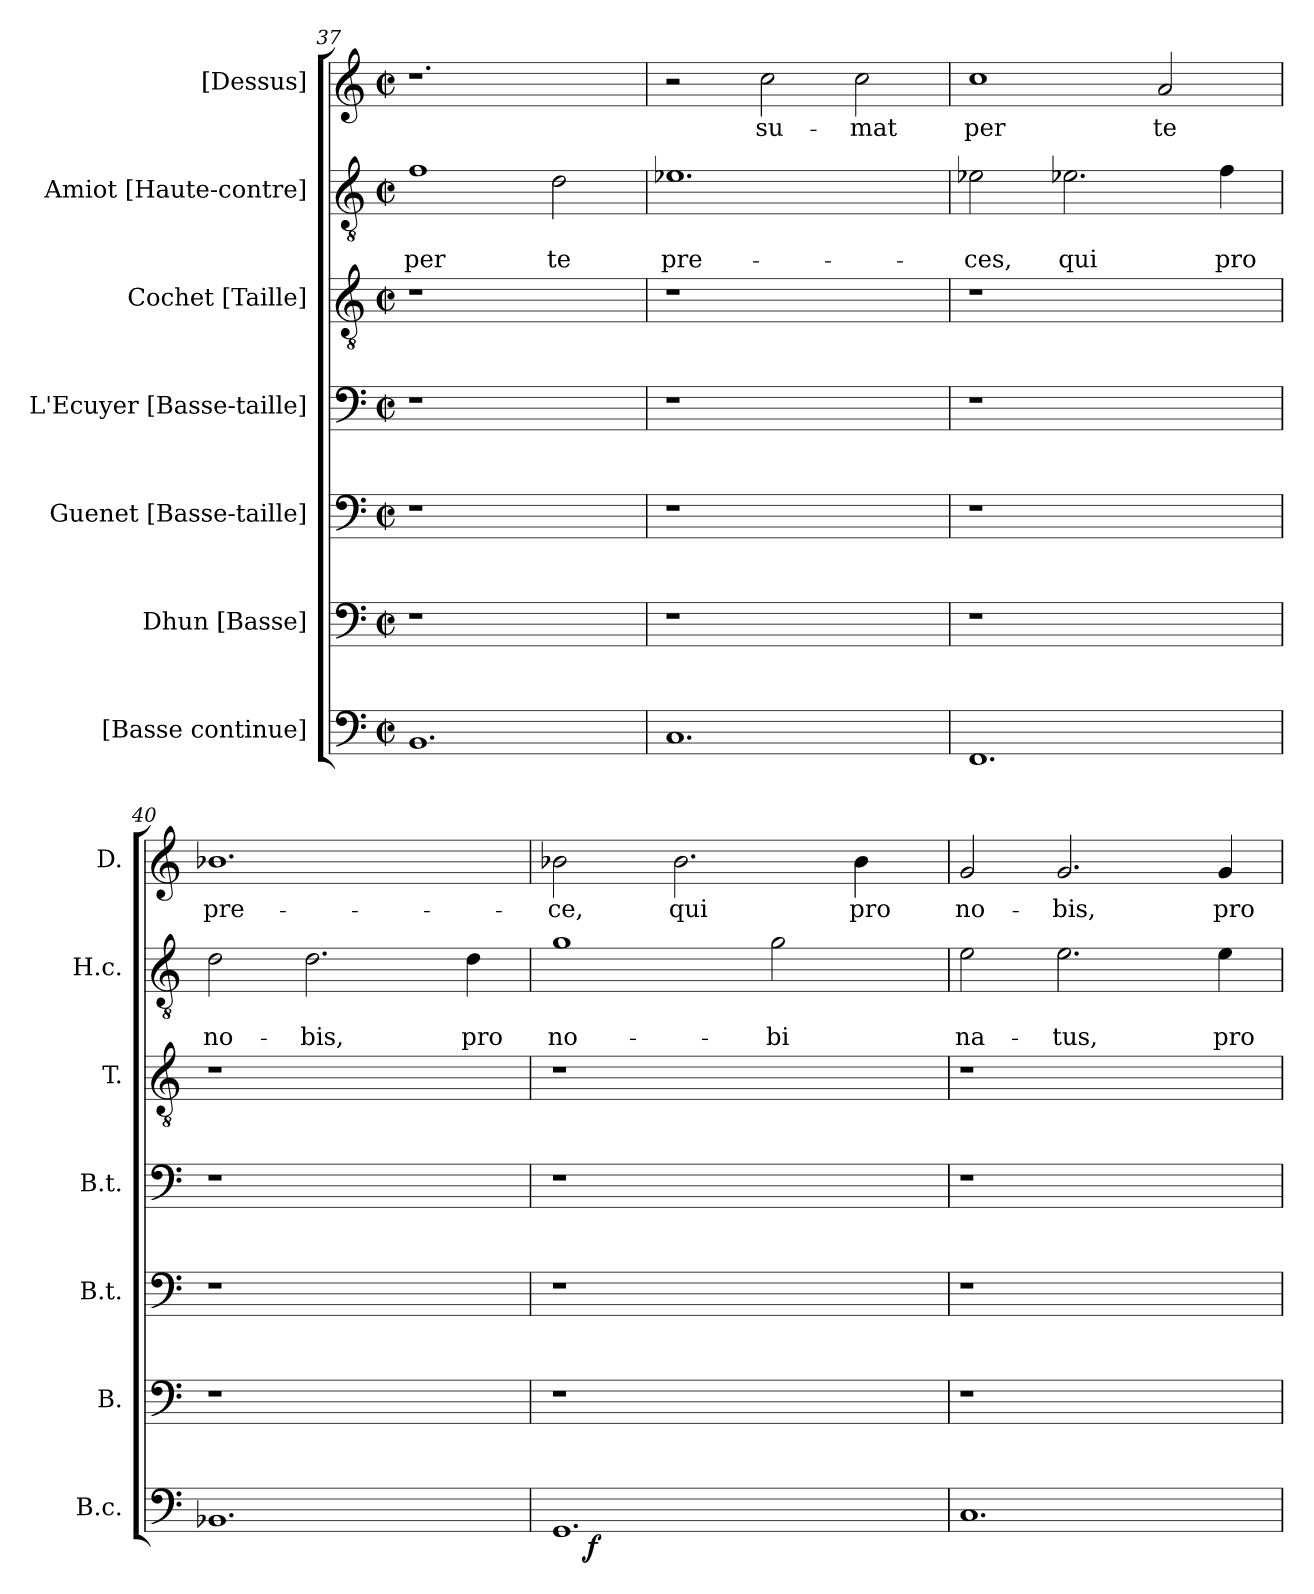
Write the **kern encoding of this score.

**kern	**dynam	**kern	**kern	**kern	**kern	**kern	**text	**text	**kern	**text
*part7	*part7	*part6	*part5	*part4	*part3	*part2	*part2	*part2	*part1	*part1
*staff7	*staff7	*staff6	*staff5	*staff4	*staff3	*staff2	*staff2	*staff2	*staff1	*staff1
*I"[Basse continue]	*	*I"Dhun [Basse]	*I"Guenet [Basse-taille]	*I"L'Ecuyer [Basse-taille]	*I"Cochet [Taille]	*I"Amiot [Haute-contre]	*	*	*I"[Dessus]	*
*I'B.c.	*	*I'B.	*I'B.t.	*I'B.t.	*I'T.	*I'H.c.	*	*	*I'D.	*
*clefF4	*	*clefF4	*clefF4	*clefF4	*clefGv2	*clefGv2	*	*	*clefG2	*
*k[]	*	*k[]	*k[]	*k[]	*k[]	*k[]	*	*	*k[]	*
*C:	*	*C:	*C:	*C:	*C:	*C:	*	*	*C:	*
*M2/2	*	*M2/2	*M2/2	*M2/2	*M2/2	*M2/2	*	*	*M2/2	*
*met(c|)	*	*met(c|)	*met(c|)	*met(c|)	*met(c|)	*met(c|)	*	*	*met(c|)	*
=37	=37	=37	=37	=37	=37	=37	=37	=37	=37	=37
!	!	!	!	!	!	!	!	!LO:LY:b	!	!
1.BB	.	1r	1r	1r	1r	1f	.	per	1.r	.
!	!	!	!	!	!	!	!	!LO:LY:b	!	!
.	.	2ryy	2ryy	2ryy	2ryy	2d\	.	te	.	.
!!LO:PB:g=z
=38	=38	=38	=38	=38	=38	=38	=38	=38	=38	=38
!	!	!	!	!	!	!	!	!LO:LY:b	!	!
1.C	.	1r	1r	1r	1r	1.e-X	.	pre-	2r	.
!	!	!	!	!	!	!	!	!	!	!LO:LY:b
.	.	.	.	.	.	.	.	.	2cc\	su-
!	!	!	!	!	!	!	!	!	!	!LO:LY:b
.	.	2ryy	2ryy	2ryy	2ryy	.	.	.	2cc\	-mat
=39	=39	=39	=39	=39	=39	=39	=39	=39	=39	=39
!	!	!	!	!	!	!	!	!LO:LY:b	!	!LO:LY:b
1.FF	.	1r	1r	1r	1r	2e-X\	.	-ces,	1cc	per
!	!	!	!	!	!	!	!	!LO:LY:b	!	!
.	.	.	.	.	.	2.e-X\	.	qui	.	.
!	!	!	!	!	!	!	!	!	!	!LO:LY:b
.	.	2ryy	2ryy	2ryy	2ryy	.	.	.	2a/	te
!	!	!	!	!	!	!	!	!LO:LY:b	!	!
.	.	.	.	.	.	4f\	.	pro	.	.
=40	=40	=40	=40	=40	=40	=40	=40	=40	=40	=40
!	!	!	!	!	!	!	!	!LO:LY:b	!	!LO:LY:b
1.BB-X	.	1r	1r	1r	1r	2d\	.	no-	1.b-X	pre-
!	!	!	!	!	!	!	!	!LO:LY:b	!	!
.	.	.	.	.	.	2.d\	.	-bis,	.	.
.	.	2ryy	2ryy	2ryy	2ryy	.	.	.	.	.
!	!	!	!	!	!	!	!	!LO:LY:b	!	!
.	.	.	.	.	.	4d\	.	pro	.	.
=41	=41	=41	=41	=41	=41	=41	=41	=41	=41	=41
!	!	!	!	!	!	!	!	!LO:LY:b	!	!LO:LY:b
*^	*	*	*	*	*	*	*	*	*	*
1.GG	16.ryy	.	1r	1r	1r	1r	1g	.	no-	2b-X\	-ce,
!	!	!LO:DY:b	!	!	!	!	!	!	!	!	!
.	1ryy	f	.	.	.	.	.	.	.	.	.
!	!	!	!	!	!	!	!	!	!	!	!LO:LY:b
.	.	.	.	.	.	.	.	.	.	2.b-\	qui
!	!	!	!	!	!	!	!	!	!LO:LY:b	!	!
.	.	.	2ryy	2ryy	2ryy	2ryy	2g\	.	-bi	.	.
.	4ryy	.	.	.	.	.	.	.	.	.	.
!	!	!	!	!	!	!	!	!	!	!	!LO:LY:b
.	.	.	.	.	.	.	.	.	.	4b-\	pro
.	8ryy	.	.	.	.	.	.	.	.	.	.
.	32ryy	.	.	.	.	.	.	.	.	.	.
=42	=42	=42	=42	=42	=42	=42	=42	=42	=42	=42	=42
!	!	!	!	!	!	!	!	!	!LO:LY:b	!	!LO:LY:b
*v	*v	*	*	*	*	*	*	*	*	*	*
1.C	.	1r	1r	1r	1r	2e\	.	na-	2g/	no-
!	!	!	!	!	!	!	!	!LO:LY:b	!	!LO:LY:b
.	.	.	.	.	.	2.e\	.	-tus,	2.g/	-bis,
.	.	2ryy	2ryy	2ryy	2ryy	.	.	.	.	.
!	!	!	!	!	!	!	!	!LO:LY:b	!	!LO:LY:b
.	.	.	.	.	.	4e\	.	pro	4g/	pro
=	=	=	=	=	=	=	=	=	=	=
*-	*-	*-	*-	*-	*-	*-	*-	*-	*-	*-
